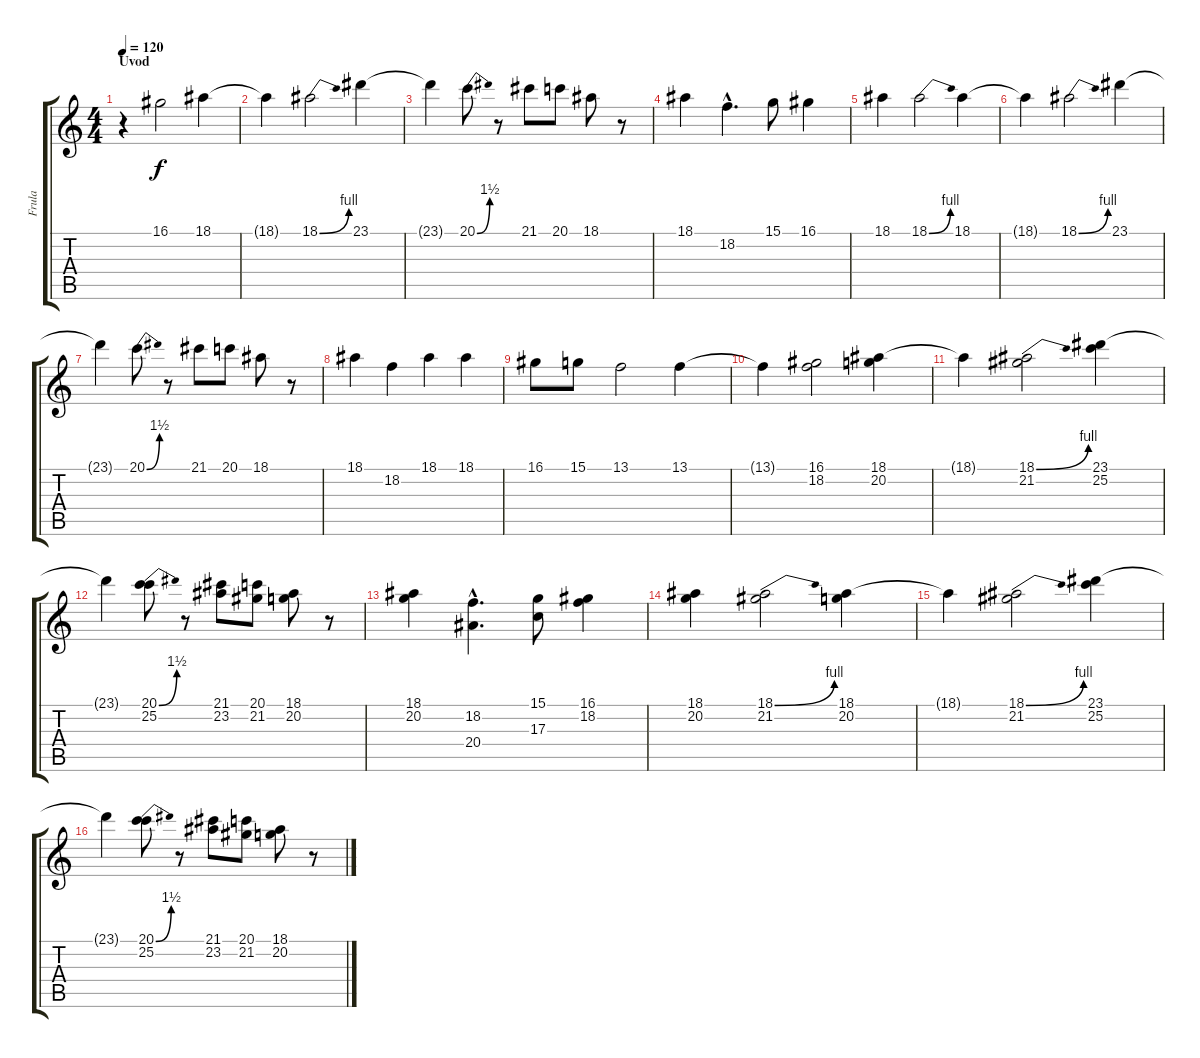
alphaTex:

\track ("Frula" "Frula") {instrument piccolo}
\staff {score tabs}
\tuning (E4 B3 G3 D3 A2 E2) {hide}
\ts (4 4)
\section ("" "Uvod")
\tempo 120
\clef g2
\ks c
r.4{dy f instrument piccolo} 16.1.2 18.1.4 |
18.1{t}.4 18.1{be (bend 0 0 60 4)}.2 23.1.4 |
23.1{t}.4 20.1{be (bend 0 0 60 6)}.8 r.8 21.1.8 20.1.8 18.1.8 r.8 |
18.1.4 18.2{hac}.4{d} 15.1.8 16.1.4 |
18.1.4 18.1{be (bend 0 0 60 4)}.2 18.1.4 |
18.1{t}.4 18.1{be (bend 0 0 60 4)}.2 23.1.4 |
23.1{t}.4 20.1{be (bend 0 0 60 6)}.8 r.8 21.1.8 20.1.8 18.1.8 r.8 |
18.1.4 18.2.4 18.1.4 18.1.4 |
16.1.8 15.1.8 13.1.2 13.1.4 |
13.1{t}.4 (16.1 18.2).2 (18.1 20.2).4 |
18.1{t}.4 (18.1{be (bend 0 0 60 4)} 21.2).2 (23.1 25.2).4 |
23.1{t}.4 (20.1{be (bend 0 0 60 6)} 25.2).8 r.8 (21.1 23.2).8 (20.1 21.2).8 (18.1 20.2).8 r.8 |
(18.1 20.2).4 (18.2{hac} 20.4{hac}).4{d} (15.1 17.3).8 (16.1 18.2).4 |
(18.1 20.2).4 (18.1{be (bend 0 0 60 4)} 21.2).2 (18.1 20.2).4 |
18.1{t}.4 (18.1{be (bend 0 0 60 4)} 21.2).2 (23.1 25.2).4 |
23.1{t}.4 (20.1{be (bend 0 0 60 6)} 25.2).8 r.8 (21.1 23.2).8 (20.1 21.2).8 (18.1 20.2).8 r.8
